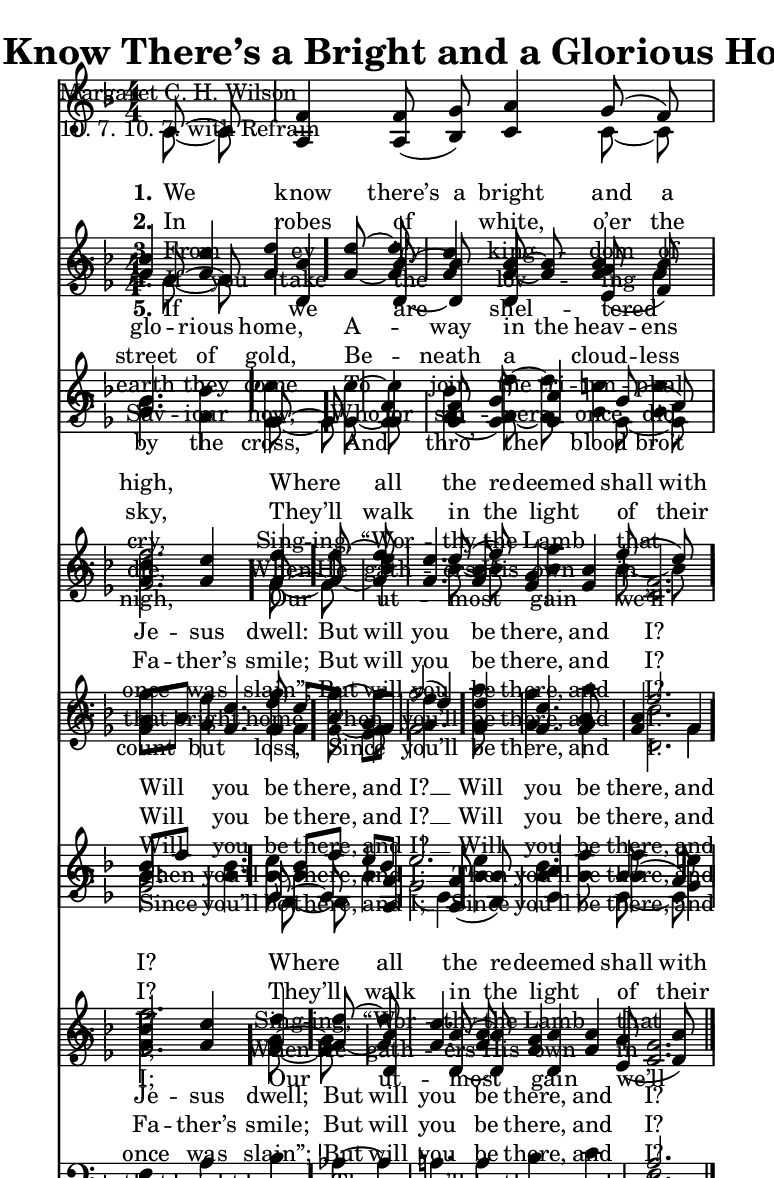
\include "common/global.ily"
\paper {
  \include "common/paper.ily"
  #(ly:expect-warning "number of pages is out of bounds")
#(ly:expect-warning "number of pages is out of bounds")
page-count = 1

}

\header{
  %gospel
  hymnnumber = "54"
  title = "We Know There’s a Bright and a Glorious Home"
  markuptitle = \markup \center-column { "We Know There’s a Bright and" "a Glorious Home" \vspace #0.5 }
  tunename = ""
  meter = "10. 7. 10. 7. with Refrain" % original lacks "with Refrain"
  poet = "Margaret C. H. Wilson" % see https://hymnary.org/text/we_know_theres_a_bright_and_a_glorious_h
  composer = "" % see https://hymnary.org/tune/we_know_theres_a_bright_and_a_anon
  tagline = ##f
}

% for fermata in MIDI
ta = { \tempo 4=80 }
tb = { \tempo 4=40 }

patternAA = { c8 ~ c8 | c4 c8( c8) c4 c8( c8) | c4 c4 c4 }
patternAB = { c8 ~ c8 | c4 c8( c8) c4 c8 ~ c8 | c4 c4 c4 }
patternAC = { c8 ~ c8 | c4 c8 ~ c8 c4 c8( c8) | c4 c4 c4 }
patternAD = { c8 ~ c8 | c4 c8 ~ c8 c4 c8 ~ c8 | c4 c4 c4 }

patternBA = { c8 ~ c8 | c4 c8 ~ c8 c4 c4 | c2. }
patternBB = { c8 ~ c8 | c4. c8 c4 c4 | c2. }
patternBC = { c4      | c4. c8 c4 c4 | c2. }

patternCA = { c8[ c8] | c4. c8 c8[ c8] c8[ c8] | c2( c4) }
patternCB = { c8[ c8] | c4. c8 c4      c8[ c8] | c2.     }
patternCC = { c8[ c8] | c4. c8 c8[ c8] c8[ c8] | c2.     }
patternCD = { c4      | c4. c8 c4      c4      | c2( c4) }

global = {
  \include "common/overrides.ily"
  \override Staff.TimeSignature.style = #'numbered
  \time 4/4
  \override Score.MetronomeMark.transparent = ##t % hide all fermata changes too
  \ta
  \key f \major
  \partial 4
  \autoBeamOff
}

notesSoprano = {
\global
\relative c' {

  \changePitch \patternAA { c c | f f g a g f | bes c d }
  \changePitch \patternBA { d d | c a a a f | g }
  \changePitch \patternAA { c, c | f f g a g f | bes c d }
  \changePitch \patternBB { d d | c a g a | f }

  \changePitch \patternCA { f a | c d c a g f | f' d }
  \changePitch \patternBC { d | c a a f | g }
  \changePitch \patternAA { c, c | f f g a g f | bes c d }
  \changePitch \patternBB { d d | c a g a | f }

  \bar "|."

}
}

notesAlto = {
\global
\relative e' {

  \changePitch \patternAB { c c | a a bes c c c | f f f }
  \changePitch \patternBA { f f | f f f f f | e }
  \changePitch \patternAB { c c | c c c c c c | f f f }
  \changePitch \patternBB { f f | f f e e | c }

  \changePitch \patternCB { f a | f f f e f | f }
  \changePitch \patternBC { f | f f f f | e }
  \changePitch \patternAB { bes bes | a a bes c c c | f f f }
  \changePitch \patternBB { f f | f f e e | c }

}
}

notesTenor = {
\global
\relative a, {

  \changePitch \patternAC { c c | f f f f e f | f a bes! }
  \changePitch \patternBA { bes bes | a c c b b | bes } \eogbreak
  \changePitch \patternAA { c, c | a' a bes c bes a | bes a bes }
  \changePitch \patternBB { bes bes | a c bes c | a } \eogbreak

  \changePitch \patternCC { a c | a bes a c bes a | bes }
  \changePitch \patternBC { bes | a c c b | c } \eogbreak
  \changePitch \patternAC { e, e | f f f f e f | f a bes }
  \changePitch \patternBB { aes aes | a! a bes c | a }

}
}

notesBass = {
\global
\relative f {

  \changePitch \patternAC { c c | f, f f f g a | d c bes }
  \changePitch \patternBA { bes bes | c c c d d | c }
  \changePitch \patternAD { c c | f f f f f f | d c bes }
  \changePitch \patternBB { bes bes | c c c c | < f f, >}

  \changePitch \patternCD { f | f f f f | d bes }
  \changePitch \patternBC { f' | f f f d | c }
  \changePitch \patternAC { c c | f, f f f g a | d c bes }
  \changePitch \patternBB { b b | c c c c | < f f, > }

}
}

wordsA = \lyricmode {
\set stanza = "1."

We know \mon there’s a \moff bright \mon and a \moff glo -- rious home, \bar "."
A -- way \mon in the \moff heav -- ens high, \bar "."
Where all \mon the re -- \moff deemed \mon shall \moff with Je -- sus dwell: \bar "."
\mon But will \moff you be there, and I? \bar "."
Will you be there, and I? __ \bar "."
Will you be there, and I? \bar "."
Where all \mon the re -- \moff deemed \mon shall \moff with Je -- sus dwell; \bar "."
\mon But will \moff you be there, and I? \bar "."

}

wordsB = \lyricmode {
\set stanza = "2."

In robes of white, \mon o’er the \moff street of gold,
Be -- neath a cloud -- less sky,
They’ll walk \mon in the light of their Fa -- ther’s smile; \moff
\mon But will \moff you be there, and I?
Will you be there, and I? __
Will you be there, and I?
They’ll walk \mon in the light of their Fa -- ther’s smile; \moff
\mon But will \moff you be there, and I?

}

wordsC = \lyricmode {
\set stanza = "3."

From ev -- ’ry king -- \mon dom of \moff earth they come
To join \mon the tri -- \moff um -- phal cry,
\mon Sing -- ing, \moff “Wor -- \mon thy the \moff Lamb that once was slain”;
\mon But will \moff you be there, and I?
Will you be there, and I? __
Will you be there, and I?
\mon Sing -- ing, \moff “Wor -- \mon thy the \moff Lamb that once was slain”;
\mon But will \moff you be there, and I?

}

wordsD = \lyricmode {
\set stanza = "4."

\mon If you \moff take the lov -- ing Sav -- iour now,
\mon Who for \moff sin -- ners once did die,
\mon When He gath -- ers His own \moff in that bright home,
Then you’ll be there, and I.
Then you’ll be there, and I; __
Then you’ll be there, and I;
\mon When He gath -- ers His own \moff in that bright home,
Then you’ll be there, and I.

}

wordsE = \lyricmode {
\set stanza = "5."

If we are shel -- tered by the cross,
And thro’ the blood bro’t nigh,
Our ut -- most gain we’ll count but loss,
Since you’ll be there, and I.
Since you’ll be there, and I; __
Since you’ll be there, and I;
Our ut -- most gain we’ll count but loss,
Since you’ll be there, and I.

}

\score {
  \context ChoirStaff <<
    \context Staff = upper <<
      \set Staff.autoBeaming = ##f
      \set ChoirStaff.systemStartDelimiter = #'SystemStartBar
      \set ChoirStaff.printPartCombineTexts = ##f
      \partcombine #'(2 . 11) \notesSoprano \notesAlto
      \context NullVoice = sopranos { \voiceOne << \notesSoprano >> }
      \context Lyrics = one   \lyricsto sopranos \wordsA
      \context Lyrics = two   \lyricsto sopranos \wordsB
      \context Lyrics = three \lyricsto sopranos \wordsC
      \context Lyrics = four  \lyricsto sopranos \wordsD
      \context Lyrics = five  \lyricsto sopranos \wordsE
    >>
    \context Staff = men <<
      \set Staff.autoBeaming = ##f
      \clef bass
      \set ChoirStaff.printPartCombineTexts = ##f
      \partcombine #'(2 . 11) \notesTenor \notesBass
    >>
  >>
  \layout {
    \include "common/layout.ily"
    \override VerticalAxisGroup.nonstaff-relatedstaff-spacing.padding = #1.9
  }
  #(cond ((ly:get-option 'eog-midi-permitted) #{ \midi{
    \include "common/midi.ily"
  } #}))
}

\version "2.19.49"  % necessary for upgrading to future LilyPond versions.

% vi:set et ts=2 sw=2 ai nocindent syntax=lilypond:
